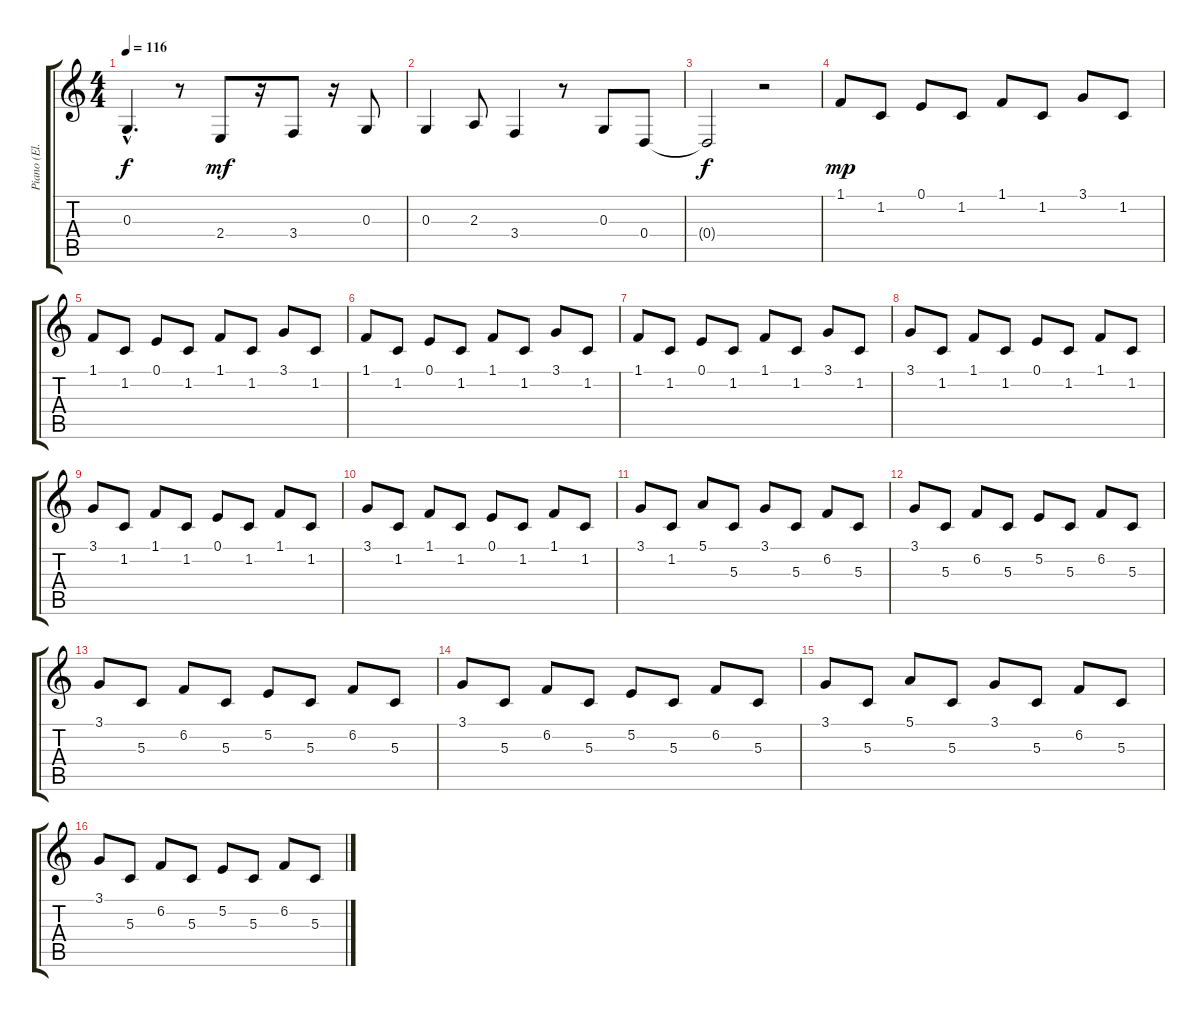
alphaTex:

\track ("Piano (El. Grand)   " "Piano (El.") {instrument electricgrandpiano}
\staff {score tabs}
\tuning (E4 B3 G3 D3 A2 E2) {hide}
\ts (4 4)
\tempo 116
\clef g2
\ks c
0.3{hac t}.4{d dy f} r.8 2.4.8{dy mf} r.16 3.4.8 r.16 0.3.8 |
0.3.4 2.3.8 3.4.4 r.8 0.3.8 0.4.8 |
0.4{t}.2{dy f} r.2 |
1.1.8{dy mp} 1.2.8 0.1.8 1.2.8 1.1.8 1.2.8 3.1.8 1.2.8 |
1.1.8 1.2.8 0.1.8 1.2.8 1.1.8 1.2.8 3.1.8 1.2.8 |
1.1.8 1.2.8 0.1.8 1.2.8 1.1.8 1.2.8 3.1.8 1.2.8 |
1.1.8 1.2.8 0.1.8 1.2.8 1.1.8 1.2.8 3.1.8 1.2.8 |
3.1.8 1.2.8 1.1.8 1.2.8 0.1.8 1.2.8 1.1.8 1.2.8 |
3.1.8 1.2.8 1.1.8 1.2.8 0.1.8 1.2.8 1.1.8 1.2.8 |
3.1.8 1.2.8 1.1.8 1.2.8 0.1.8 1.2.8 1.1.8 1.2.8 |
3.1.8 1.2.8 5.1.8 5.3.8 3.1.8 5.3.8 6.2.8 5.3.8 |
3.1.8 5.3.8 6.2.8 5.3.8 5.2.8 5.3.8 6.2.8 5.3.8 |
3.1.8 5.3.8 6.2.8 5.3.8 5.2.8 5.3.8 6.2.8 5.3.8 |
3.1.8 5.3.8 6.2.8 5.3.8 5.2.8 5.3.8 6.2.8 5.3.8 |
3.1.8 5.3.8 5.1.8 5.3.8 3.1.8 5.3.8 6.2.8 5.3.8 |
3.1.8 5.3.8 6.2.8 5.3.8 5.2.8 5.3.8 6.2.8 5.3.8
